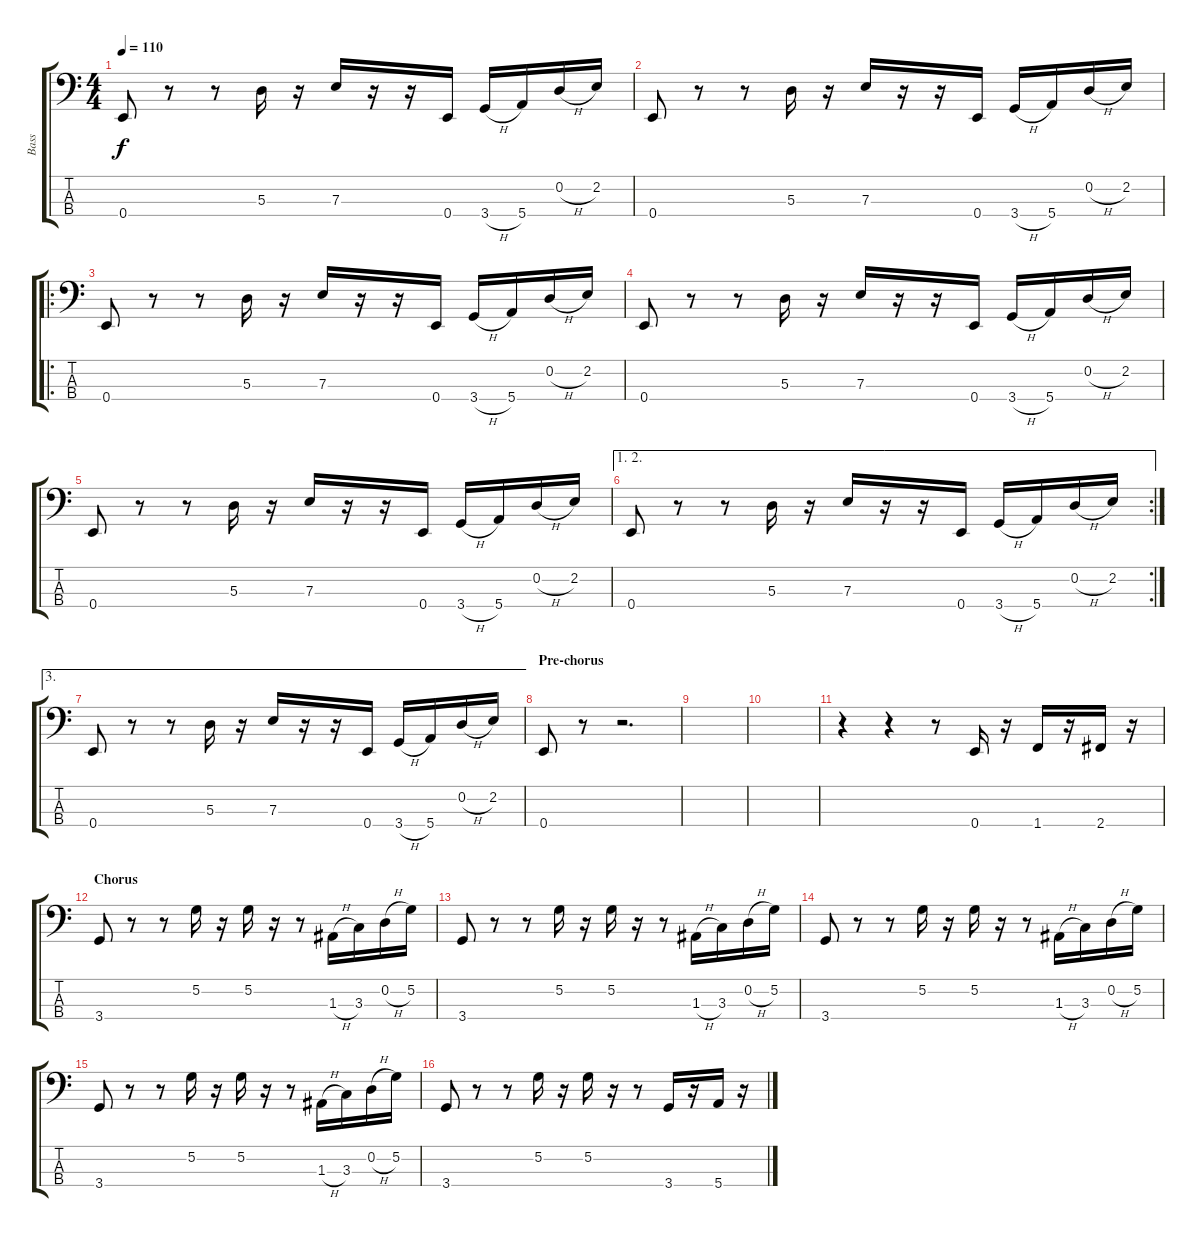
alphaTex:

\track ("Bass" "Bass") {instrument electricbassfinger}
\staff {score tabs}
\tuning (G2 D2 A1 E1) {hide}
\ts (4 4)
\tempo 110
\clef f4
\ks c
0.4.8{dy f} r.8 r.8 5.3.16 r.16 7.3.16 r.16 r.16 0.4.16 3.4{h}.16 5.4.16 0.2{h}.16 2.2.16 |
0.4.8 r.8 r.8 5.3.16 r.16 7.3.16 r.16 r.16 0.4.16 3.4{h}.16 5.4.16 0.2{h}.16 2.2.16 |
\ro
0.4.8 r.8 r.8 5.3.16 r.16 7.3.16 r.16 r.16 0.4.16 3.4{h}.16 5.4.16 0.2{h}.16 2.2.16 |
0.4.8 r.8 r.8 5.3.16 r.16 7.3.16 r.16 r.16 0.4.16 3.4{h}.16 5.4.16 0.2{h}.16 2.2.16 |
0.4.8 r.8 r.8 5.3.16 r.16 7.3.16 r.16 r.16 0.4.16 3.4{h}.16 5.4.16 0.2{h}.16 2.2.16 |
\ae (1 2)
\rc 2
0.4.8 r.8 r.8 5.3.16 r.16 7.3.16 r.16 r.16 0.4.16 3.4{h}.16 5.4.16 0.2{h}.16 2.2.16 |
\ae 3
0.4.8 r.8 r.8 5.3.16 r.16 7.3.16 r.16 r.16 0.4.16 3.4{h}.16 5.4.16 0.2{h}.16 2.2.16 |
\section ("" "Pre-chorus")
0.4.8 r.8 r.2{d} |
|
|
r.4 r.4 r.8 0.4.16 r.16 1.4.16 r.16 2.4.16 r.16 |
\section ("" "Chorus")
3.4.8 r.8 r.8 5.2.16 r.16 5.2.16 r.16 r.8 1.3{h}.16 3.3.16 0.2{h}.16 5.2.16 |
3.4.8 r.8 r.8 5.2.16 r.16 5.2.16 r.16 r.8 1.3{h}.16 3.3.16 0.2{h}.16 5.2.16 |
3.4.8 r.8 r.8 5.2.16 r.16 5.2.16 r.16 r.8 1.3{h}.16 3.3.16 0.2{h}.16 5.2.16 |
3.4.8 r.8 r.8 5.2.16 r.16 5.2.16 r.16 r.8 1.3{h}.16 3.3.16 0.2{h}.16 5.2.16 |
3.4.8 r.8 r.8 5.2.16 r.16 5.2.16 r.16 r.8 3.4.16 r.16 5.4.16 r.16
